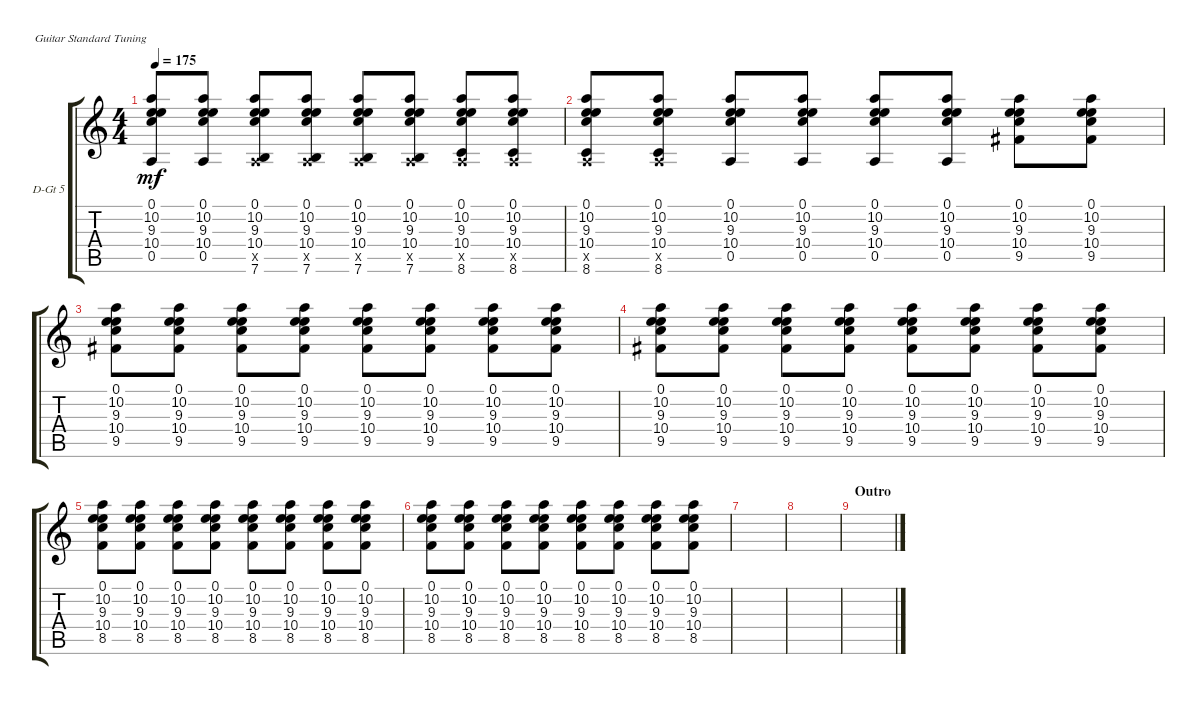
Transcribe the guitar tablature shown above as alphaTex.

\defaultSystemsLayout 4
\bracketExtendMode groupsimilarinstruments
\firstSystemTrackNameOrientation horizontal
\otherSystemsTrackNameOrientation horizontal
\track ("Distortion Guitar 5" "D-Gt 5") {instrument distortionguitar}
\staff {score tabs}
\tuning (E4 B3 G3 D3 A2 E2)
\ts (4 4)
\tempo 175
\clef g2
\scale
0.333333
\ks c
(0.5 10.4 9.3 10.2 0.1).8{dy mf} (0.5 10.4 9.3 10.2 0.1).8 (0.5{x} 7.6 10.4 9.3 10.2 0.1).8 (0.5{x} 7.6 10.4 9.3 10.2 0.1).8 (0.5{x} 7.6 10.4 9.3 10.2 0.1).8 (0.5{x} 7.6 10.4 9.3 10.2 0.1).8 (0.5{x} 8.6 10.4 9.3 10.2 0.1).8 (0.5{x} 8.6 10.4 9.3 10.2 0.1).8 |
\scale
0.333333 (0.5{x} 8.6 10.4 9.3 10.2 0.1).8 (0.5{x} 8.6 10.4 9.3 10.2 0.1).8 (0.5 10.4 9.3 10.2 0.1).8 (0.5 10.4 9.3 10.2 0.1).8 (0.5 10.4 9.3 10.2 0.1).8 (0.5 10.4 9.3 10.2 0.1).8 (9.5 10.4 9.3 10.2 0.1).8 (9.5 10.4 9.3 10.2 0.1).8 |
\scale
0.333333 (9.5 10.4 9.3 10.2 0.1).8 (9.5 10.4 9.3 10.2 0.1).8 (9.5 10.4 9.3 10.2 0.1).8 (9.5 10.4 9.3 10.2 0.1).8 (9.5 10.4 9.3 10.2 0.1).8 (9.5 10.4 9.3 10.2 0.1).8 (9.5 10.4 9.3 10.2 0.1).8 (9.5 10.4 9.3 10.2 0.1).8 |
\scale
0.333333 (9.5 10.4 9.3 10.2 0.1).8 (9.5 10.4 9.3 10.2 0.1).8 (9.5 10.4 9.3 10.2 0.1).8 (9.5 10.4 9.3 10.2 0.1).8 (9.5 10.4 9.3 10.2 0.1).8 (9.5 10.4 9.3 10.2 0.1).8 (9.5 10.4 9.3 10.2 0.1).8 (9.5 10.4 9.3 10.2 0.1).8 |
\scale
0.333333 (8.5 10.4 9.3 10.2 0.1).8 (8.5 10.4 9.3 10.2 0.1).8 (8.5 10.4 9.3 10.2 0.1).8 (8.5 10.4 9.3 10.2 0.1).8 (8.5 10.4 9.3 10.2 0.1).8 (8.5 10.4 9.3 10.2 0.1).8 (8.5 10.4 9.3 10.2 0.1).8 (8.5 10.4 9.3 10.2 0.1).8 |
\scale
0.333333 (8.5 10.4 9.3 10.2 0.1).8 (8.5 10.4 9.3 10.2 0.1).8 (8.5 10.4 9.3 10.2 0.1).8 (8.5 10.4 9.3 10.2 0.1).8 (8.5 10.4 9.3 10.2 0.1).8 (8.5 10.4 9.3 10.2 0.1).8 (8.5 10.4 9.3 10.2 0.1).8 (8.5 10.4 9.3 10.2 0.1).8 |
\scale
0.333333 |
\scale
0.333333 |
\section ("" "Outro")
\scale
0.333333 |
\scale
0.333333 |
\scale
0.333333 |
\scale
0.333333 |
\scale
0.333333
